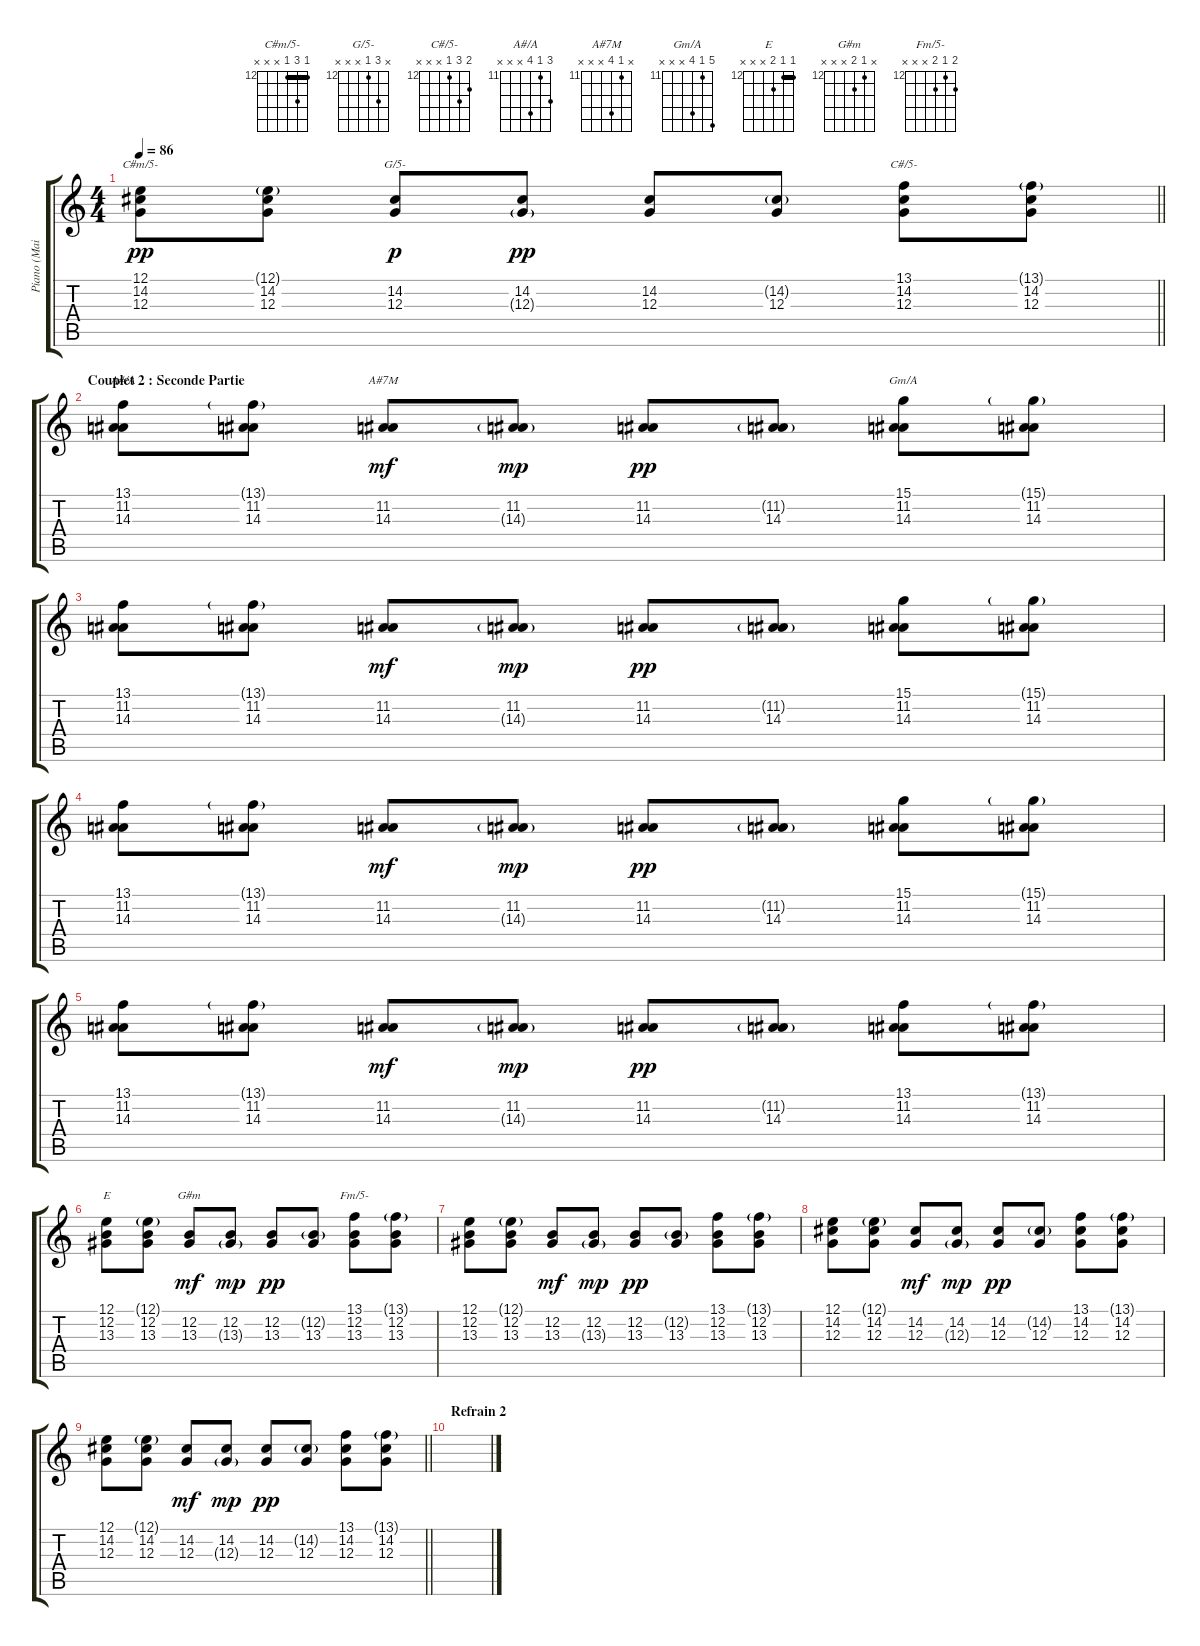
\track ("Piano (Main Droite) [Matthew Bellamy]" "Piano (Mai") {instrument brightacousticpiano}
\staff {score tabs}
\tuning (E4 B3 G3 D3 A2 E2) {hide}
\chord ("C#m/5-" 12 14 12 x x x) {firstfret 12 barre 12}
\chord ("G/5-" x 14 12 x x x) {firstfret 12}
\chord ("C#/5-" 13 14 12 x x x) {firstfret 12}
\chord ("A#/A" 13 11 14 x x x) {firstfret 11}
\chord ("A#7M" x 11 14 x x x) {firstfret 11}
\chord ("Gm/A" 15 11 14 x x x) {firstfret 11}
\chord ("E" 12 12 13 x x x) {firstfret 12 barre 12}
\chord ("G#m" x 12 13 x x x) {firstfret 12}
\chord ("Fm/5-" 13 12 13 x x x) {firstfret 12}
\ts (4 4)
\tempo 86
\clef g2
\barLineRight lightlight
\ks c
(12.1 14.2 12.3).8{ch "C#m/5-" dy pp} (12.1{g} 14.2 12.3).8 (14.2 12.3).8{ch "G/5-" dy p} (14.2 12.3{g}).8{dy pp} (14.2 12.3).8 (14.2{g} 12.3).8 (13.1 14.2 12.3).8{ch "C#/5-"} (13.1{g} 14.2 12.3).8 |
\section ("" "Couplet 2 : Seconde Partie")
(13.1 11.2 14.3).8{ch "A#/A"} (13.1{g} 11.2 14.3).8 (11.2 14.3).8{ch "A#7M" dy mf} (11.2 14.3{g}).8{dy mp} (11.2 14.3).8{dy pp} (11.2{g} 14.3).8 (15.1 11.2 14.3).8{ch "Gm/A"} (15.1{g} 11.2 14.3).8 |
(13.1 11.2 14.3).8 (13.1{g} 11.2 14.3).8 (11.2 14.3).8{dy mf} (11.2 14.3{g}).8{dy mp} (11.2 14.3).8{dy pp} (11.2{g} 14.3).8 (15.1 11.2 14.3).8 (15.1{g} 11.2 14.3).8 |
(13.1 11.2 14.3).8 (13.1{g} 11.2 14.3).8 (11.2 14.3).8{dy mf} (11.2 14.3{g}).8{dy mp} (11.2 14.3).8{dy pp} (11.2{g} 14.3).8 (15.1 11.2 14.3).8 (15.1{g} 11.2 14.3).8 |
(13.1 11.2 14.3).8 (13.1{g} 11.2 14.3).8 (11.2 14.3).8{dy mf} (11.2 14.3{g}).8{dy mp} (11.2 14.3).8{dy pp} (11.2{g} 14.3).8 (13.1 11.2 14.3).8 (13.1{g} 11.2 14.3).8 |
(12.1 12.2 13.3).8{ch "E"} (12.1{g} 12.2 13.3).8 (12.2 13.3).8{ch "G#m" dy mf} (12.2 13.3{g}).8{dy mp} (12.2 13.3).8{dy pp} (12.2{g} 13.3).8 (13.1 12.2 13.3).8{ch "Fm/5-"} (13.1{g} 12.2 13.3).8 |
(12.1 12.2 13.3).8 (12.1{g} 12.2 13.3).8 (12.2 13.3).8{dy mf} (12.2 13.3{g}).8{dy mp} (12.2 13.3).8{dy pp} (12.2{g} 13.3).8 (13.1 12.2 13.3).8 (13.1{g} 12.2 13.3).8 |
(12.1 14.2 12.3).8 (12.1{g} 14.2 12.3).8 (14.2 12.3).8{dy mf} (14.2 12.3{g}).8{dy mp} (14.2 12.3).8{dy pp} (14.2{g} 12.3).8 (13.1 14.2 12.3).8 (13.1{g} 14.2 12.3).8 |
\barLineRight lightlight
(12.1 14.2 12.3).8 (12.1{g} 14.2 12.3).8 (14.2 12.3).8{dy mf} (14.2 12.3{g}).8{dy mp} (14.2 12.3).8{dy pp} (14.2{g} 12.3).8 (13.1 14.2 12.3).8 (13.1{g} 14.2 12.3).8 |
\section ("" "Refrain 2")
